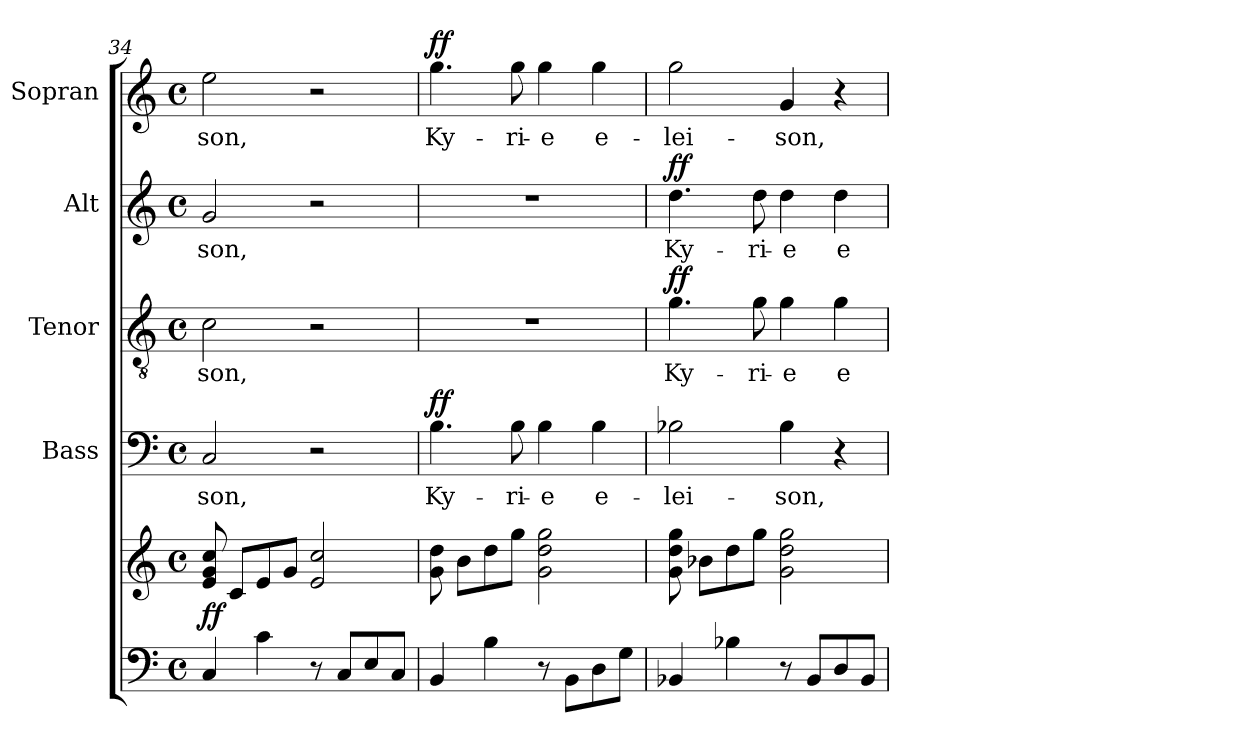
**kern	**kern	**dynam	**kern	**text	**dynam	**kern	**text	**dynam	**kern	**text	**dynam	**kern	**text	**dynam
*part5	*part5	*part5	*part4	*part4	*part4	*part3	*part3	*part3	*part2	*part2	*part2	*part1	*part1	*part1
*staff6	*staff5	*staff5/6	*staff4	*staff4	*staff4	*staff3	*staff3	*staff3	*staff2	*staff2	*staff2	*staff1	*staff1	*staff1
*	*	*	*I"Bass	*	*	*I"Tenor	*	*	*I"Alt	*	*	*I"Sopran	*	*
*	*	*	*I'B.	*	*	*I'T.	*	*	*I'A.	*	*	*I'S.	*	*
!!LO:PB:g=z
*clefF4	*clefG2	*	*clefF4	*	*	*clefGv2	*	*	*clefG2	*	*	*clefG2	*	*
*k[]	*k[]	*	*k[]	*	*	*k[]	*	*	*k[]	*	*	*k[]	*	*
*C:	*C:	*	*C:	*	*	*C:	*	*	*C:	*	*	*C:	*	*
*M4/4	*M4/4	*	*M4/4	*	*	*M4/4	*	*	*M4/4	*	*	*M4/4	*	*
*met(c)	*met(c)	*	*met(c)	*	*	*met(c)	*	*	*met(c)	*	*	*met(c)	*	*
=34	=34	=34	=34	=34	=34	=34	=34	=34	=34	=34	=34	=34	=34	=34
!	!	!LO:DY:b	!	!LO:LY:b	!	!	!LO:LY:b	!	!	!LO:LY:b	!	!	!LO:LY:b	!
4C/	8e/ 8g/ 8cc/	ff	2C/	-son,	.	2c\	-son,	.	2g/	-son,	.	2ee\	-son,	.
.	8c/L	.	.	.	.	.	.	.	.	.	.	.	.	.
4c\	8e/	.	.	.	.	.	.	.	.	.	.	.	.	.
.	8g/J	.	.	.	.	.	.	.	.	.	.	.	.	.
8r	2e/ 2cc/	.	2r	.	.	2r	.	.	2r	.	.	2r	.	.
8C/L	.	.	.	.	.	.	.	.	.	.	.	.	.	.
8E/	.	.	.	.	.	.	.	.	.	.	.	.	.	.
8C/J	.	.	.	.	.	.	.	.	.	.	.	.	.	.
=35	=35	=35	=35	=35	=35	=35	=35	=35	=35	=35	=35	=35	=35	=35
!	!	!	!	!LO:LY:b	!LO:DY:a	!	!	!	!	!	!	!	!LO:LY:b	!LO:DY:a
4BB/	8g\ 8dd\	.	4.B\	Ky-	ff	1r	.	.	1r	.	.	4.gg\	Ky-	ff
.	8b\L	.	.	.	.	.	.	.	.	.	.	.	.	.
4B\	8dd\	.	.	.	.	.	.	.	.	.	.	.	.	.
!	!	!	!	!LO:LY:b	!	!	!	!	!	!	!	!	!LO:LY:b	!
.	8gg\J	.	8B\	-ri-	.	.	.	.	.	.	.	8gg\	-ri-	.
!	!	!	!	!LO:LY:b	!	!	!	!	!	!	!	!	!LO:LY:b	!
8r	2g\ 2dd\ 2gg\	.	4B\	-e	.	.	.	.	.	.	.	4gg\	-e	.
8BB\L	.	.	.	.	.	.	.	.	.	.	.	.	.	.
!	!	!	!	!LO:LY:b	!	!	!	!	!	!	!	!	!LO:LY:b	!
8D\	.	.	4B\	e-	.	.	.	.	.	.	.	4gg\	e-	.
8G\J	.	.	.	.	.	.	.	.	.	.	.	.	.	.
=36	=36	=36	=36	=36	=36	=36	=36	=36	=36	=36	=36	=36	=36	=36
!	!	!	!	!LO:LY:b	!	!	!LO:LY:b	!LO:DY:a	!	!LO:LY:b	!LO:DY:a	!	!LO:LY:b	!
4BB-X/	8g\ 8dd\ 8gg\	.	2B-X\	-lei-	.	4.g\	Ky-	ff	4.dd\	Ky-	ff	2gg\	-lei-	.
.	8b-X\L	.	.	.	.	.	.	.	.	.	.	.	.	.
4B-X\	8dd\	.	.	.	.	.	.	.	.	.	.	.	.	.
!	!	!	!	!	!	!	!LO:LY:b	!	!	!LO:LY:b	!	!	!	!
.	8gg\J	.	.	.	.	8g\	-ri-	.	8dd\	-ri-	.	.	.	.
!	!	!	!	!LO:LY:b	!	!	!LO:LY:b	!	!	!LO:LY:b	!	!	!LO:LY:b	!
8r	2g\ 2dd\ 2gg\	.	4B-\	-son,	.	4g\	-e	.	4dd\	-e	.	4g/	-son,	.
8BB-/L	.	.	.	.	.	.	.	.	.	.	.	.	.	.
!	!	!	!	!	!	!	!LO:LY:b	!	!	!LO:LY:b	!	!	!	!
8D/	.	.	4r	.	.	4g\	e-	.	4dd\	e	.	4r	.	.
8BB-/J	.	.	.	.	.	.	.	.	.	.	.	.	.	.
=	=	=	=	=	=	=	=	=	=	=	=	=	=	=
*-	*-	*-	*-	*-	*-	*-	*-	*-	*-	*-	*-	*-	*-	*-
